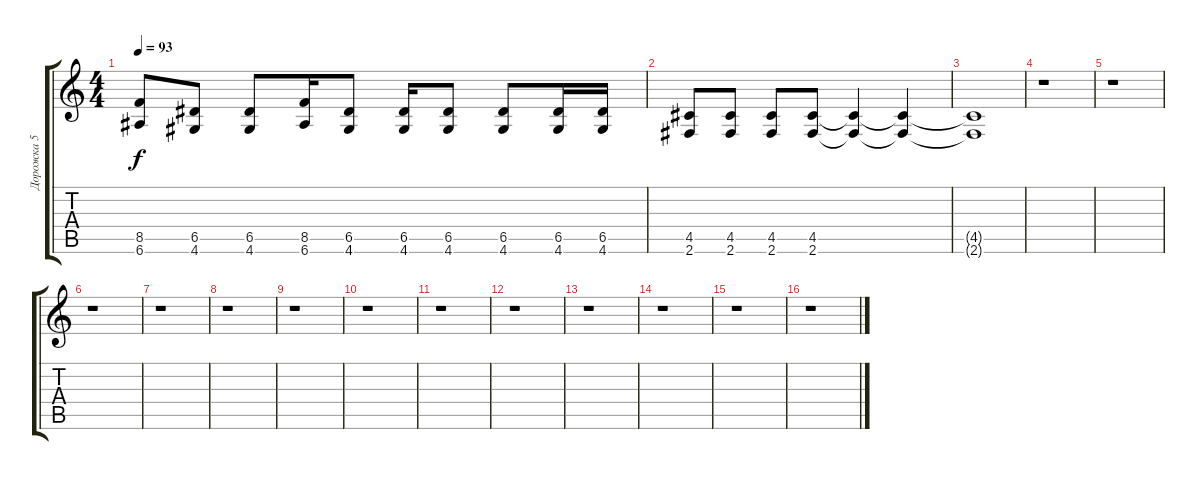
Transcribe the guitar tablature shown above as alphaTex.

\track ("Дорожка 5" "Дорожка 5") {instrument distortionguitar}
\staff {score tabs}
\tuning (E4 B3 G3 D3 A2 E2) {hide}
\ts (4 4)
\tempo 93
\clef g2
\ks c
(8.5 6.6).8{dy f} (6.5 4.6).8 (6.5 4.6).8 (8.5 6.6).16 (6.5 4.6).8 (6.5 4.6).16 (6.5 4.6).8 (6.5 4.6).8 (6.5 4.6).16 (6.5 4.6).16 |
(4.5 2.6).8 (4.5 2.6).8 (4.5 2.6).8 (4.5 2.6).8 (4.5{t} 2.6{t}).4 (4.5{t} 2.6{t}).4 |
(4.5{t} 2.6{t}).1 |
r.1 |
r.1 |
r.1 |
r.1 |
r.1 |
r.1 |
r.1 |
r.1 |
r.1 |
r.1 |
r.1 |
r.1 |
r.1
